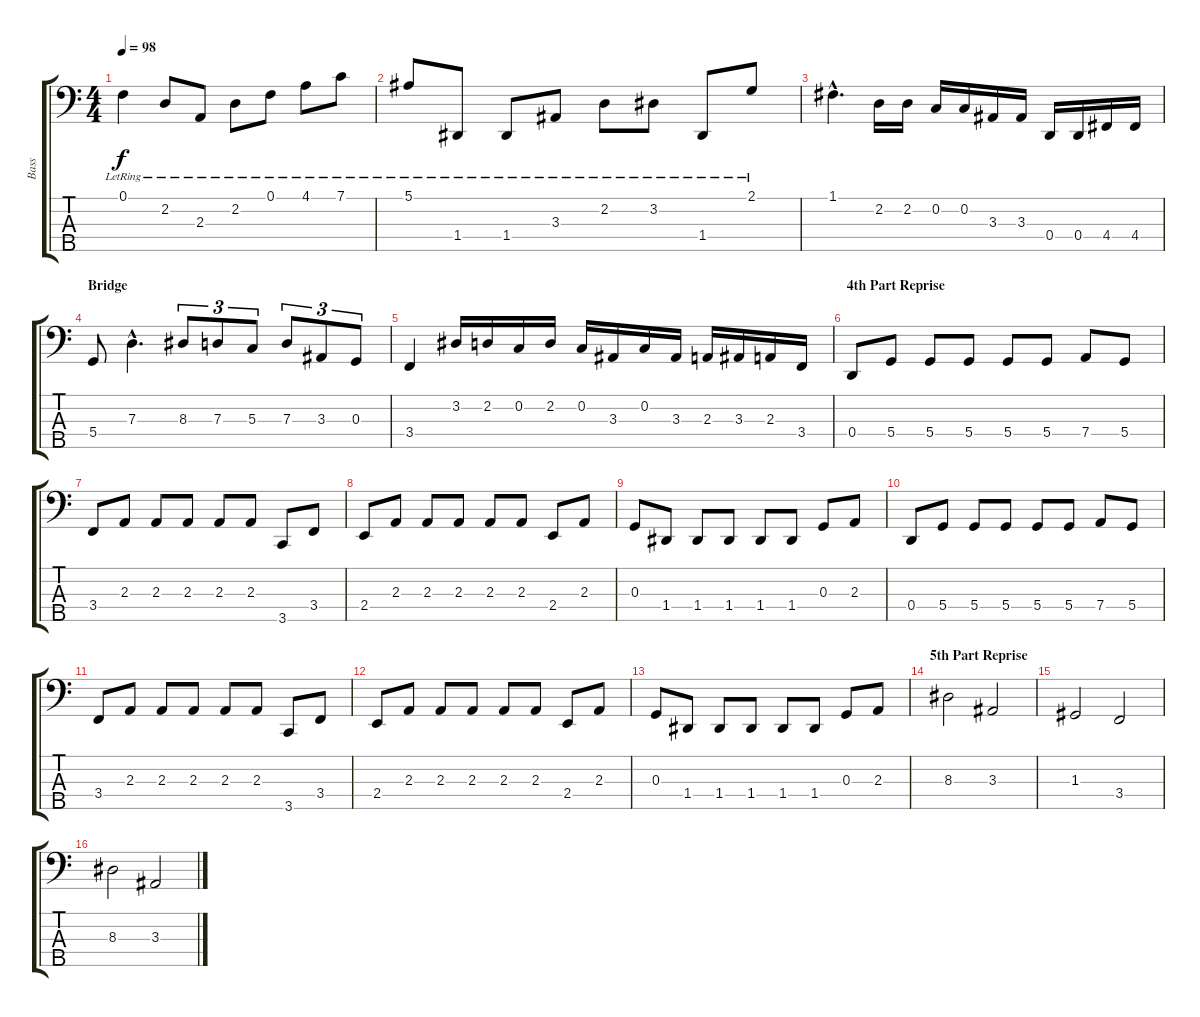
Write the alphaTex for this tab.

\track ("Bass" "Bass") {instrument electricbassfinger}
\staff {score tabs}
\tuning (F2 C2 G1 D1 A0) {hide}
\ts (4 4)
\tempo 98
\clef f4
\ks c
0.1{lr}.4{dy f} 2.2{lr}.8 2.3{lr}.8 2.2{lr}.8 0.1{lr}.8 4.1{lr}.8 7.1{lr}.8 |
5.1{lr}.8 1.4{lr}.8 1.4{lr}.8 3.3{lr}.8 2.2{lr}.8 3.2{lr}.8 1.4{lr}.8 2.1{lr}.8 |
1.1{hac}.4{d} 2.2.16 2.2.16 0.2.16 0.2.16 3.3.16 3.3.16 0.4.16 0.4.16 4.4.16 4.4.16 |
\section ("" "Bridge")
5.4.8 7.3{hac}.4{d} 8.3.8{tu (3 2)} 7.3.8{tu (3 2)} 5.3.8{tu (3 2)} 7.3.8{tu (3 2)} 3.3.8{tu (3 2)} 0.3.8{tu (3 2)} |
3.4.4 3.2.16 2.2.16 0.2.16 2.2.16 0.2.16 3.3.16 0.2.16 3.3.16 2.3.16 3.3.16 2.3.16 3.4.16 |
\section ("" "4th Part Reprise")
0.4.8 5.4.8 5.4.8 5.4.8 5.4.8 5.4.8 7.4.8 5.4.8 |
3.4.8 2.3.8 2.3.8 2.3.8 2.3.8 2.3.8 3.5.8 3.4.8 |
2.4.8 2.3.8 2.3.8 2.3.8 2.3.8 2.3.8 2.4.8 2.3.8 |
0.3.8 1.4.8 1.4.8 1.4.8 1.4.8 1.4.8 0.3.8 2.3.8 |
0.4.8 5.4.8 5.4.8 5.4.8 5.4.8 5.4.8 7.4.8 5.4.8 |
3.4.8 2.3.8 2.3.8 2.3.8 2.3.8 2.3.8 3.5.8 3.4.8 |
2.4.8 2.3.8 2.3.8 2.3.8 2.3.8 2.3.8 2.4.8 2.3.8 |
0.3.8 1.4.8 1.4.8 1.4.8 1.4.8 1.4.8 0.3.8 2.3.8 |
\section ("" "5th Part Reprise")
8.3.2 3.3.2 |
1.3.2 3.4.2 |
8.3.2 3.3.2
